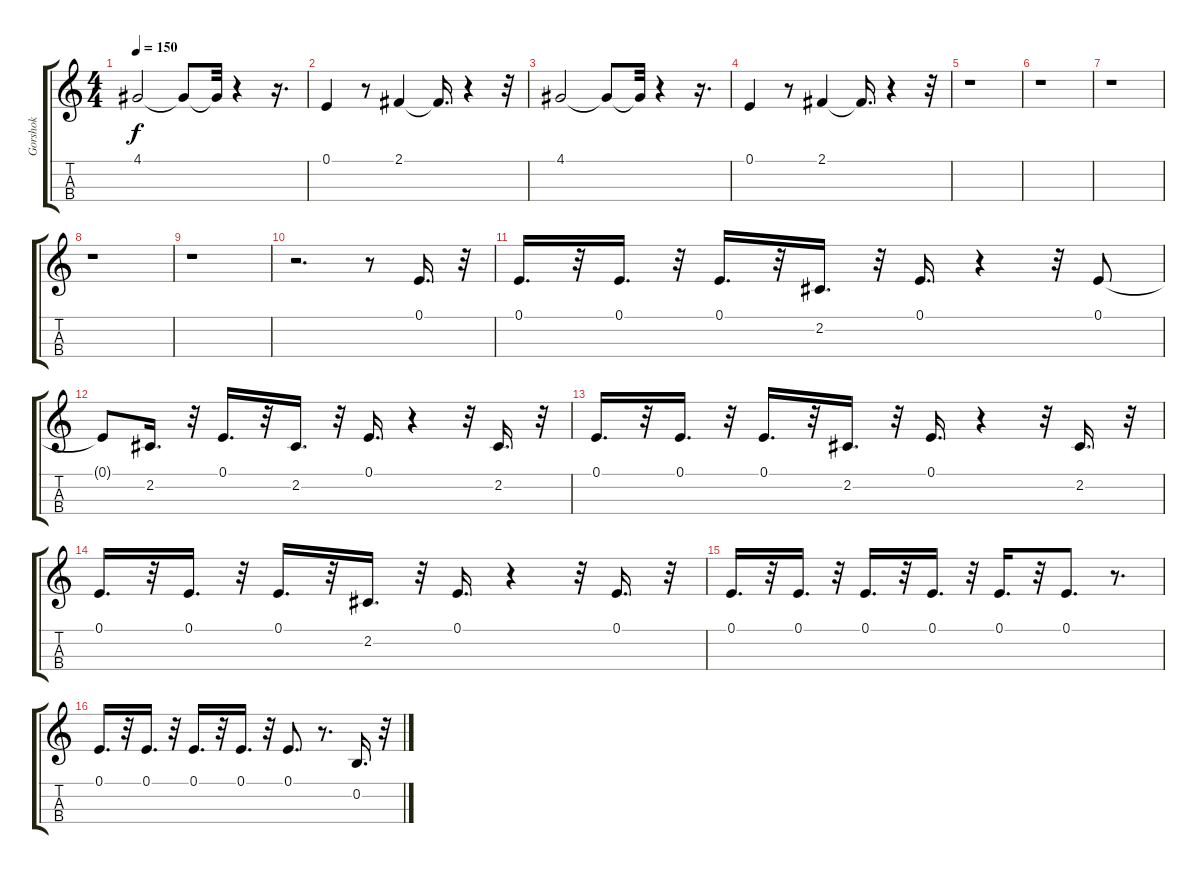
\track ("Gorshok" "Gorshok") {instrument flute}
\staff {score tabs}
\tuning (E4 B3 G3 D3) {hide}
\ts (4 4)
\tempo 150
\clef g2
\ks c
4.1.2{dy f} 4.1{t}.8 4.1{t}.32 r.4 r.16{d} |
0.1.4 r.8 2.1.4 2.1{t}.16{d} r.4 r.32 |
4.1.2 4.1{t}.8 4.1{t}.32 r.4 r.16{d} |
0.1.4 r.8 2.1.4 2.1{t}.16{d} r.4 r.32 |
r.1 |
r.1 |
r.1 |
r.1 |
r.1 |
r.2{d} r.8 0.1.16{d} r.32 |
0.1.16{d} r.32 0.1.16{d} r.32 0.1.16{d} r.32 2.2.16{d} r.32 0.1.16{d} r.4 r.32 0.1.8 |
0.1{t}.8 2.2.16{d} r.32 0.1.16{d} r.32 2.2.16{d} r.32 0.1.16{d} r.4 r.32 2.2.16{d} r.32 |
0.1.16{d} r.32 0.1.16{d} r.32 0.1.16{d} r.32 2.2.16{d} r.32 0.1.16{d} r.4 r.32 2.2.16{d} r.32 |
0.1.16{d} r.32 0.1.16{d} r.32 0.1.16{d} r.32 2.2.16{d} r.32 0.1.16{d} r.4 r.32 0.1.16{d} r.32 |
0.1.16{d} r.32 0.1.16{d} r.32 0.1.16{d} r.32 0.1.16{d} r.32 0.1.16{d} r.32 0.1.8{d} r.8{d} |
0.1.16{d} r.32 0.1.16{d} r.32 0.1.16{d} r.32 0.1.16{d} r.32 0.1.8{d} r.8{d} 0.2.16{d} r.32
